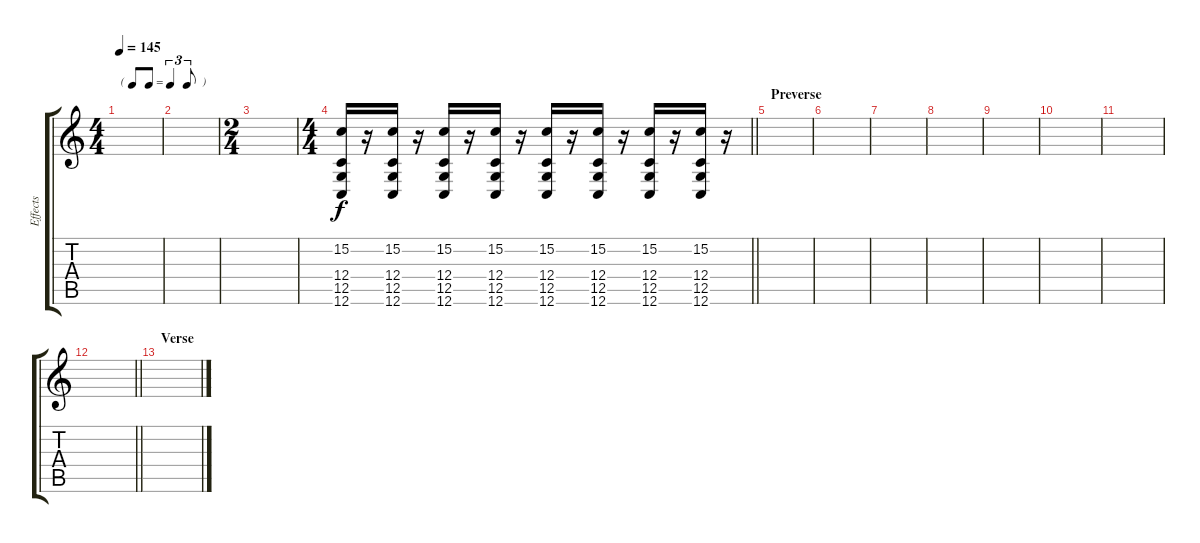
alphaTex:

\track ("Effects" "Effects") {instrument seashore}
\staff {score tabs}
\tuning (D4 A3 F3 C3 G2 C2) {hide}
\ts (4 4)
\tf triplet8th
\tempo 145
\clef g2
\ks c
|
|
\ts (2 4)
|
\ts (4 4)
\barLineRight lightlight
(15.2 12.4 12.5 12.6).16{volume 1 instrument panflute} r.16{volume 0} (15.2 12.4 12.5 12.6).16{volume 3} r.16{volume 0} (15.2 12.4 12.5 12.6).16{volume 5} r.16{volume 0} (15.2 12.4 12.5 12.6).16{volume 7} r.16{volume 0} (15.2 12.4 12.5 12.6).16{volume 9} r.16{volume 0} (15.2 12.4 12.5 12.6).16{volume 11} r.16{volume 0} (15.2 12.4 12.5 12.6).16{volume 13} r.16{volume 0} (15.2 12.4 12.5 12.6).16{volume 16} r.16 |
\section ("" "Preverse")
|
|
|
|
|
|
|
\barLineRight lightlight
|
\section ("" "Verse")
